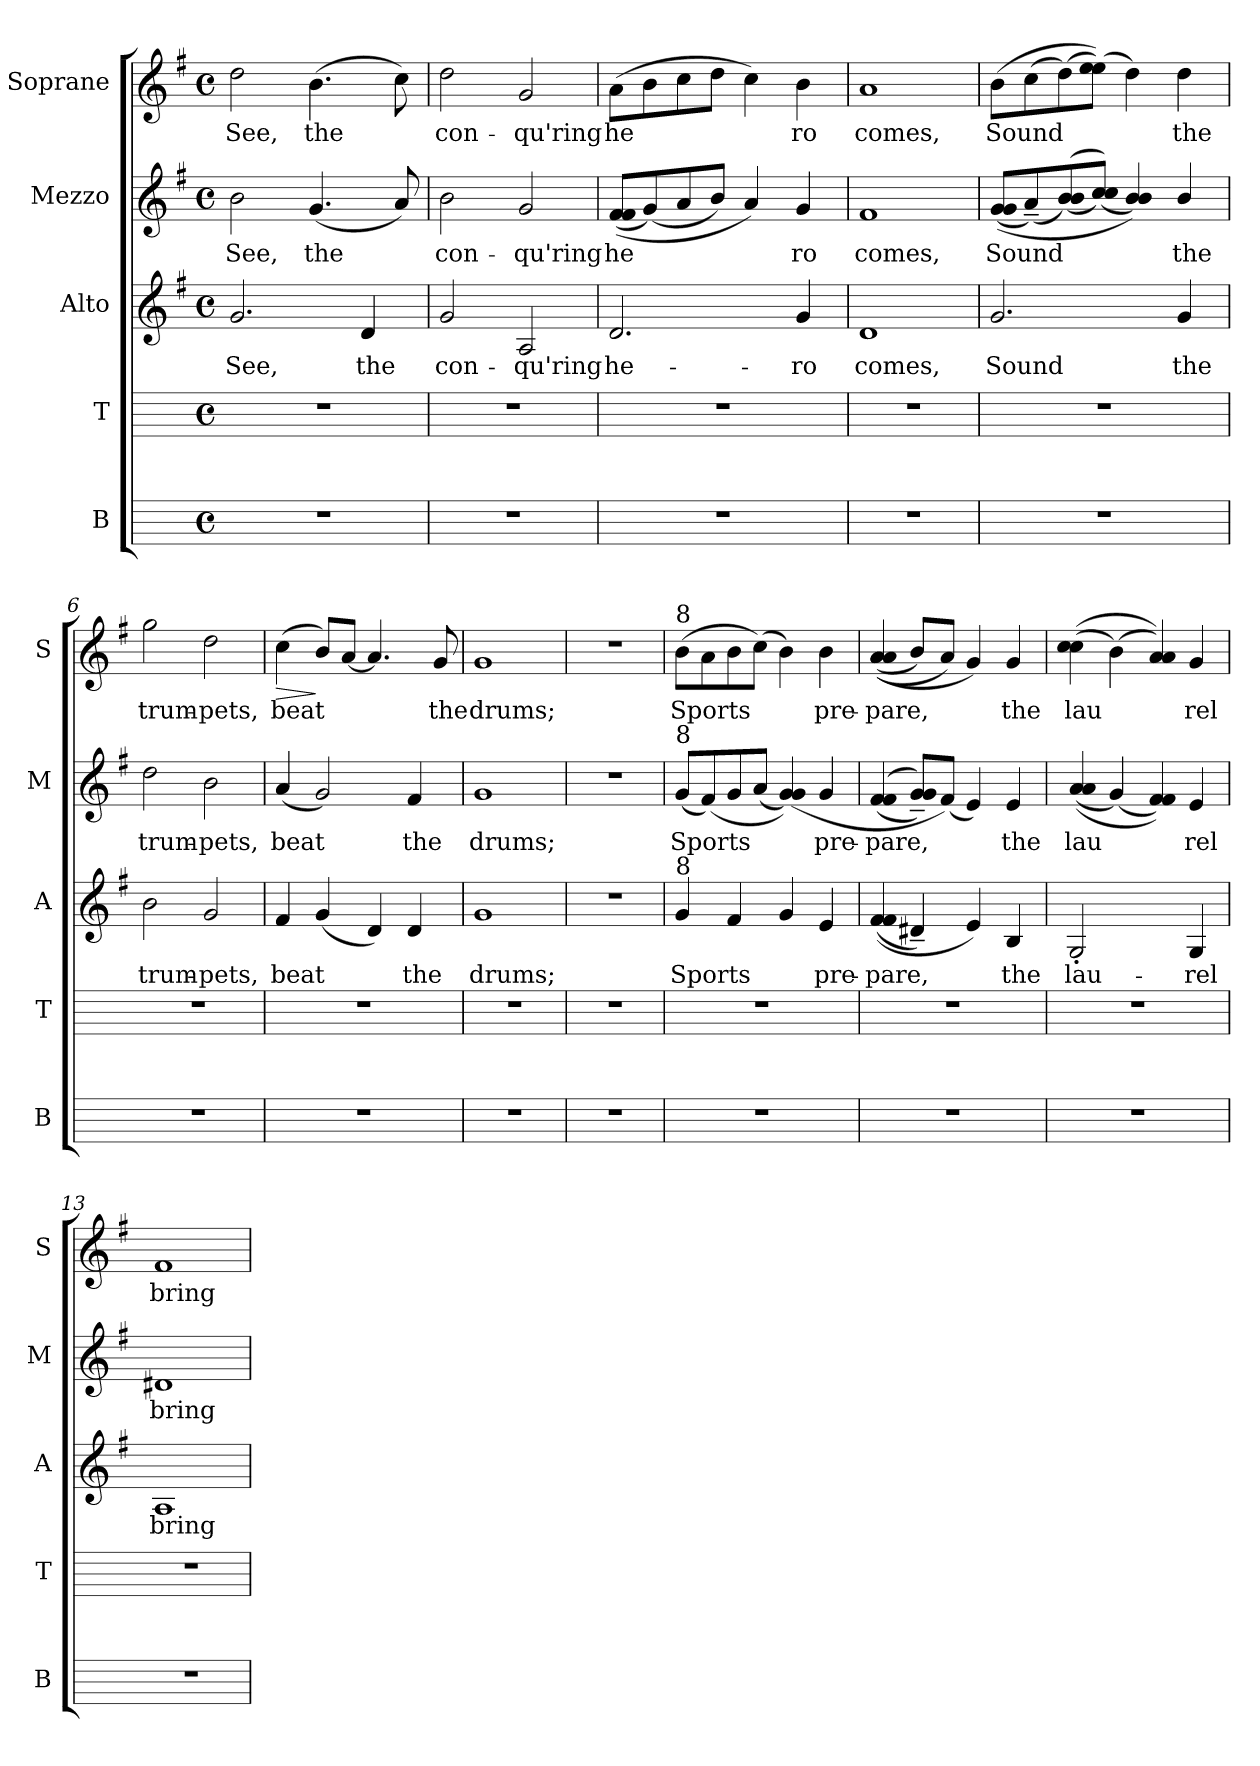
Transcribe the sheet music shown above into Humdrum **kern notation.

**kern	**kern	**kern	**text	**kern	**text	**kern	**text	**dynam
*part5	*part4	*part3	*part3	*part2	*part2	*part1	*part1	*part1
*staff5	*staff4	*staff3	*staff3	*staff2	*staff2	*staff1	*staff1	*staff1
*I"B	*I"T	*I"Alto	*	*I"Mezzo	*	*I"Soprane	*	*
*I'B	*I'T	*I'A	*	*I'M	*	*I'S	*	*
!!LO:PB:g=z
*stria5	*stria5	*stria5	*	*stria5	*	*stria5	*	*
*	*	*clefG2	*	*clefG2	*	*clefG2	*	*
*k[]	*k[]	*k[f#]	*	*k[f#]	*	*k[f#]	*	*
*C:	*C:	*G:	*	*G:	*	*G:	*	*
*M4/4	*M4/4	*M4/4	*	*M4/4	*	*M4/4	*	*
*met(c)	*met(c)	*met(c)	*	*met(c)	*	*met(c)	*	*
=1	=1	=1	=1	=1	=1	=1	=1	=1
!	!	!	!LO:LY:b:cj	!	!LO:LY:b:cj	!	!LO:LY:b:cj	!
1r	1r	2.g/	See,	2b\	See,	2dd\	See,	.
!	!	!	!	!	!LO:LY:b:cj	!	!LO:LY:b:cj	!
.	.	.	.	(<4.g/	the	(>4.b\	the	.
!	!	!	!LO:LY:b:cj	!	!	!	!	!
.	.	4d/	the	.	.	.	.	.
!	!	!	!	!	!LO:LY:b:cj	!	!LO:LY:b:cj	!
.	.	.	.	8a/)	.	8cc\)	.	.
=2	=2	=2	=2	=2	=2	=2	=2	=2
!	!	!	!LO:LY:b:cj	!	!LO:LY:b:cj	!	!LO:LY:b:cj	!
1r	1r	2g/	con-	2b\	con-	2dd\	con-	.
!	!	!	!LO:LY:b:cj	!	!LO:LY:b:cj	!	!LO:LY:b:cj	!
.	.	2A/	-qu'ring	2g/	-qu'ring	2g/	-qu'ring	.
=3	=3	=3	=3	=3	=3	=3	=3	=3
!	!	!	!LO:LY:b:cj	!	!LO:LY:b:cj	!	!LO:LY:b:cj	!
1r	1r	2.d/	he-	(<(<8f#/ 8f#/L	he	(>8a\L	he	.
!	!	!	!	!	!LO:LY:b:cj	!	!LO:LY:b:cj	!
.	.	.	.	(<8g/)	.	8b\	.	.
!	!	!	!	!	!LO:LY:b:cj	!	!LO:LY:b:cj	!
.	.	.	.	8a/	.	8cc\	.	.
!	!	!	!	!	!LO:LY:b:cj	!	!LO:LY:b:cj	!
.	.	.	.	8b/J)	.	8dd\J	.	.
!	!	!	!	!	!LO:LY:b:cj	!	!LO:LY:b:cj	!
.	.	.	.	4a/)	.	4cc\)	.	.
!	!	!	!LO:LY:b:cj	!	!LO:LY:b:cj	!	!LO:LY:b:cj	!
.	.	4g/	-ro	4g/	ro	4b\	ro	.
=4	=4	=4	=4	=4	=4	=4	=4	=4
!	!	!	!LO:LY:b:cj	!	!LO:LY:b:cj	!	!LO:LY:b:cj	!
1r	1r	1d	comes,	1f#	comes,	1a	comes,	.
=5	=5	=5	=5	=5	=5	=5	=5	=5
!	!	!	!LO:LY:b:cj	!	!LO:LY:b:cj	!	!LO:LY:b:cj	!
1r	1r	2.g/	Sound	(<(<8g/ 8g/L	Sound	(>8b\L	Sound	.
!	!	!	!	!	!LO:LY:b:cj	!	!LO:LY:b:cj	!
.	.	.	.	(<8a~</)	.	(>8cc\	.	.
!	!	!	!	!	!LO:LY:b:cj	!	!LO:LY:b:cj	!
.	.	.	.	(<(<8b/ 8b/)	.	(>8dd\)	.	.
!	!	!	!	!	!LO:LY:b:cj	!	!LO:LY:b:cj	!
.	.	.	.	(<8cc/ 8cc/J))	.	(>8ee\ 8ee\J))	.	.
!	!	!	!	!	!LO:LY:b:cj	!	!LO:LY:b:cj	!
.	.	.	.	4b/ 4b/))	.	4dd\)	.	.
!	!	!	!LO:LY:b:cj	!	!LO:LY:b:cj	!	!LO:LY:b:cj	!
.	.	4g/	the	4b/	the	4dd\	the	.
=6	=6	=6	=6	=6	=6	=6	=6	=6
!	!	!	!LO:LY:b:cj	!	!LO:LY:b:cj	!	!LO:LY:b:cj	!
1r	1r	2b\	trum-	2dd\	trum-	2gg\	trum-	.
!	!	!	!LO:LY:b:cj	!	!LO:LY:b:cj	!	!LO:LY:b:cj	!
.	.	2g/	-pets,	2b\	-pets,	2dd\	-pets,	.
!!LO:LB:g=z
=7	=7	=7	=7	=7	=7	=7	=7	=7
!	!	!	!LO:LY:b:cj	!	!LO:LY:b:cj	!	!LO:LY:b:cj	!LO:HP:b
1r	1r	4f#/	beat	(<4a/	beat	(>4cc\	beat	>
!	!	!	!LO:LY:b:cj	!	!LO:LY:b:cj	!	!LO:LY:b:cj	!
.	.	(<4g/	.	2g/)	.	8b/L)	.	]
!	!	!	!	!	!	!	!LO:LY:b:cj	!
.	.	.	.	.	.	[>8a/J	.	.
!	!	!	!LO:LY:b:cj	!	!	!	!LO:LY:b:cj	!
.	.	4d/)	.	.	.	4.a/]	.	.
!	!	!	!LO:LY:b:cj	!	!LO:LY:b:cj	!	!	!
.	.	4d/	the	4f#/	the	.	.	.
!	!	!	!	!	!	!	!LO:LY:b:cj	!
.	.	.	.	.	.	8g/	the	.
=8	=8	=8	=8	=8	=8	=8	=8	=8
!	!	!	!LO:LY:b:cj	!	!LO:LY:b:cj	!	!LO:LY:b:cj	!
1r	1r	1g	drums;	1g	drums;	1g	drums;	.
=9	=9	=9	=9	=9	=9	=9	=9	=9
1r	1r	1r	.	1r	.	1r	.	.
=10	=10	=10	=10	=10	=10	=10	=10	=10
!	!	!	!	!	!	!LO:TX:a:t=8	!	!
!	!	!	!	!LO:TX:a:t=8	!	!	!	!
!	!	!LO:TX:a:t=8	!	!	!	!	!	!
!	!	!	!LO:LY:b:cj	!	!LO:LY:b:cj	!	!LO:LY:b:cj	!
1r	1r	4g/	Sports	(<8g/L	Sports	(>8b\L	Sports	.
!	!	!	!	!	!LO:LY:b:cj	!	!LO:LY:b:cj	!
.	.	.	.	(<8f#/)	.	8a\	.	.
!	!	!	!LO:LY:b:cj	!	!LO:LY:b:cj	!	!LO:LY:b:cj	!
.	.	4f#/	.	8g/	.	8b\	.	.
!	!	!	!	!	!LO:LY:b:cj	!	!LO:LY:b:cj	!
.	.	.	.	(<8a/J	.	(>8cc\J)	.	.
!	!	!	!LO:LY:b:cj	!	!LO:LY:b:cj	!	!LO:LY:b:cj	!
.	.	4g/	.	(<4g/ 4g/))	.	4b\)	.	.
!	!	!	!LO:LY:b:cj	!	!LO:LY:b:cj	!	!LO:LY:b:cj	!
.	.	4e/	pre-	4g/	pre-	4b\	pre-	.
=11	=11	=11	=11	=11	=11	=11	=11	=11
!	!	!	!LO:LY:b:cj	!	!LO:LY:b:cj	!	!LO:LY:b:cj	!
1r	1r	(<(<4f#/ 4f#/	-pare,	(<(<4f#/ 4f#/	-pare,	(>(>(>4a/ 4a/ 4a/	-pare,	.
!	!	!	!LO:LY:b:cj	!	!LO:LY:b:cj	!	!LO:LY:b:cj	!
.	.	4d#X~</)	.	8g/~< 8g/~<L))	.	8b/L)	.	.
!	!	!	!	!	!LO:LY:b:cj	!	!LO:LY:b:cj	!
.	.	.	.	(<8f#/J)	.	8a/J)	.	.
!	!	!	!LO:LY:b:cj	!	!LO:LY:b:cj	!	!LO:LY:b:cj	!
.	.	4e/)	.	4e/)	.	4g/)	.	.
!	!	!	!LO:LY:b:cj	!	!LO:LY:b:cj	!	!LO:LY:b:cj	!
.	.	4B/	the	4e/	the	4g/	the	.
!!LO:LB:g=z
=12	=12	=12	=12	=12	=12	=12	=12	=12
!	!	!	!LO:LY:b:cj	!	!LO:LY:b:cj	!	!LO:LY:b:cj	!
1r	1r	2G'>/	lau-	(<(<4a/ 4a/	lau	(>(>4cc\ 4cc\	lau	.
!	!	!	!	!	!LO:LY:b:cj	!	!LO:LY:b:cj	!
.	.	.	.	(<4g/)	.	(>4b\)	.	.
!	!	!	!	!	!LO:LY:b:cj	!	!LO:LY:b:cj	!
.	.	4ryy	.	4f#/ 4f#/))	.	4a/ 4a/))	.	.
!	!	!	!LO:LY:b:cj	!	!LO:LY:b:cj	!	!LO:LY:b:cj	!
.	.	4G/	-rel	4e/	rel	4g/	rel	.
=13	=13	=13	=13	=13	=13	=13	=13	=13
!	!	!	!LO:LY:b:cj	!	!LO:LY:b:cj	!	!LO:LY:b:cj	!
1r	1r	1A	bring	1d#X	bring	1f#	bring	.
=	=	=	=	=	=	=	=	=
*-	*-	*-	*-	*-	*-	*-	*-	*-
